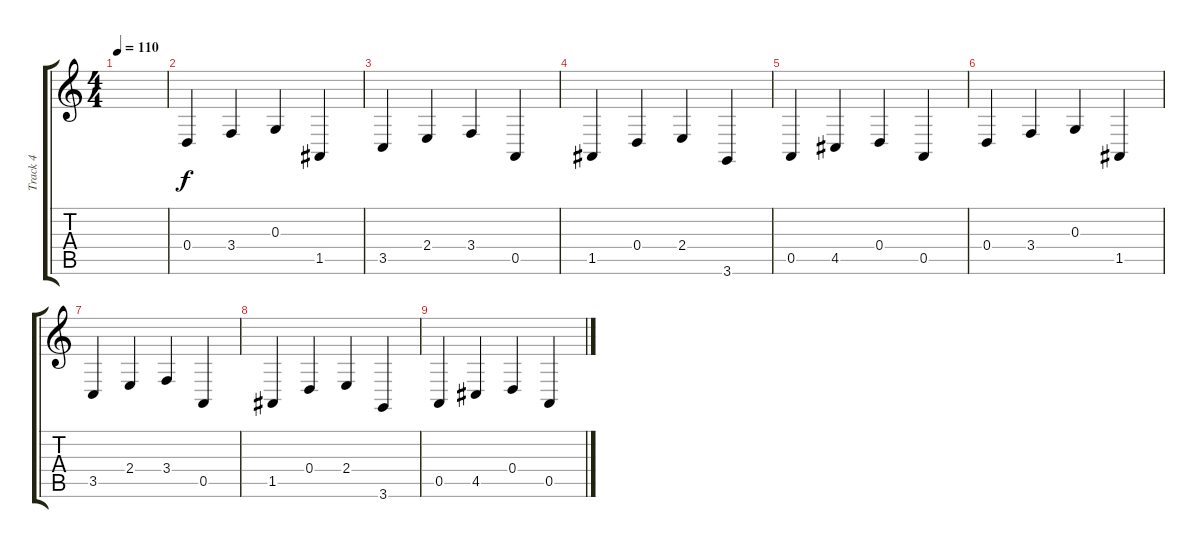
\track ("Track 4" "Track 4") {instrument viola}
\staff {score tabs}
\tuning (E4 B3 G3 D3 A2 E2) {hide}
\ts (4 4)
\tempo 110
\clef g2
\ks c
|
0.4.4 3.4.4 0.3.4 1.5.4 |
3.5.4 2.4.4 3.4.4 0.5.4 |
1.5.4 0.4.4 2.4.4 3.6.4 |
0.5.4 4.5.4 0.4.4 0.5.4 |
0.4.4 3.4.4 0.3.4 1.5.4 |
3.5.4 2.4.4 3.4.4 0.5.4 |
1.5.4 0.4.4 2.4.4 3.6.4 |
0.5.4 4.5.4 0.4.4 0.5.4
